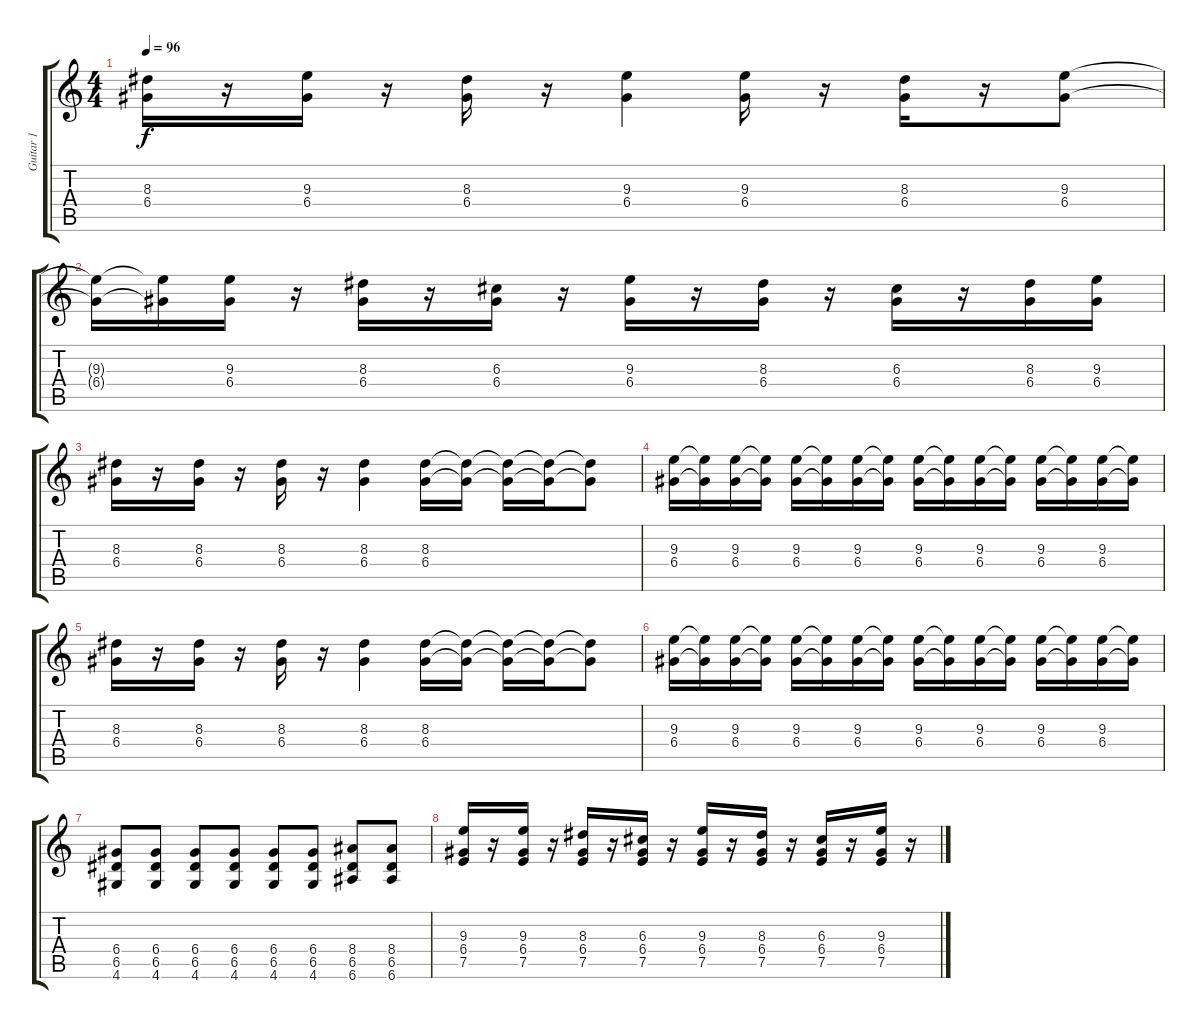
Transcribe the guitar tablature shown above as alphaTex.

\track ("Guitar 1" "Guitar 1") {instrument overdrivenguitar}
\staff {score tabs}
\tuning (E4 B3 G3 D3 A2 E2) {hide}
\ts (4 4)
\tempo 96
\clef g2
\ks c
(8.3 6.4).16{dy f} r.16 (9.3 6.4).16 r.16 (8.3 6.4).16 r.16 (9.3 6.4).4 (9.3 6.4).16 r.16 (8.3 6.4).16 r.16 (9.3 6.4).8 |
(9.3{t} 6.4{t}).16 (9.3{t} 6.4{t}).16 (9.3 6.4).16 r.16 (8.3 6.4).16 r.16 (6.3 6.4).16 r.16 (9.3 6.4).16 r.16 (8.3 6.4).16 r.16 (6.3 6.4).16 r.16 (8.3 6.4).16 (9.3 6.4).16 |
(8.3 6.4).16 r.16 (8.3 6.4).16 r.16 (8.3 6.4).16 r.16 (8.3 6.4).4 (8.3 6.4).16 (8.3{t} 6.4{t}).16 (8.3{t} 6.4{t}).16 (8.3{t} 6.4{t}).16 (8.3{t} 6.4{t}).8 |
(9.3 6.4).16 (9.3{t} 6.4{t}).16 (9.3 6.4).16 (9.3{t} 6.4{t}).16 (9.3 6.4).16 (9.3{t} 6.4{t}).16 (9.3 6.4).16 (9.3{t} 6.4{t}).16 (9.3 6.4).16 (9.3{t} 6.4{t}).16 (9.3 6.4).16 (9.3{t} 6.4{t}).16 (9.3 6.4).16 (9.3{t} 6.4{t}).16 (9.3 6.4).16 (9.3{t} 6.4{t}).16 |
(8.3 6.4).16 r.16 (8.3 6.4).16 r.16 (8.3 6.4).16 r.16 (8.3 6.4).4 (8.3 6.4).16 (8.3{t} 6.4{t}).16 (8.3{t} 6.4{t}).16 (8.3{t} 6.4{t}).16 (8.3{t} 6.4{t}).8 |
(9.3 6.4).16 (9.3{t} 6.4{t}).16 (9.3 6.4).16 (9.3{t} 6.4{t}).16 (9.3 6.4).16 (9.3{t} 6.4{t}).16 (9.3 6.4).16 (9.3{t} 6.4{t}).16 (9.3 6.4).16 (9.3{t} 6.4{t}).16 (9.3 6.4).16 (9.3{t} 6.4{t}).16 (9.3 6.4).16 (9.3{t} 6.4{t}).16 (9.3 6.4).16 (9.3{t} 6.4{t}).16 |
(6.4 6.5 4.6).8{volume 13} (6.4 6.5 4.6).8 (6.4 6.5 4.6).8 (6.4 6.5 4.6).8 (6.4 6.5 4.6).8 (6.4 6.5 4.6).8 (8.4 6.5 6.6).8 (8.4 6.5 6.6).8 |
(9.3 6.4 7.5).16 r.16 (9.3 6.4 7.5).16 r.16 (8.3 6.4 7.5).16 r.16 (6.3 6.4 7.5).16 r.16 (9.3 6.4 7.5).16 r.16 (8.3 6.4 7.5).16 r.16 (6.3 6.4 7.5).16 r.16 (9.3 6.4 7.5).16 r.16
